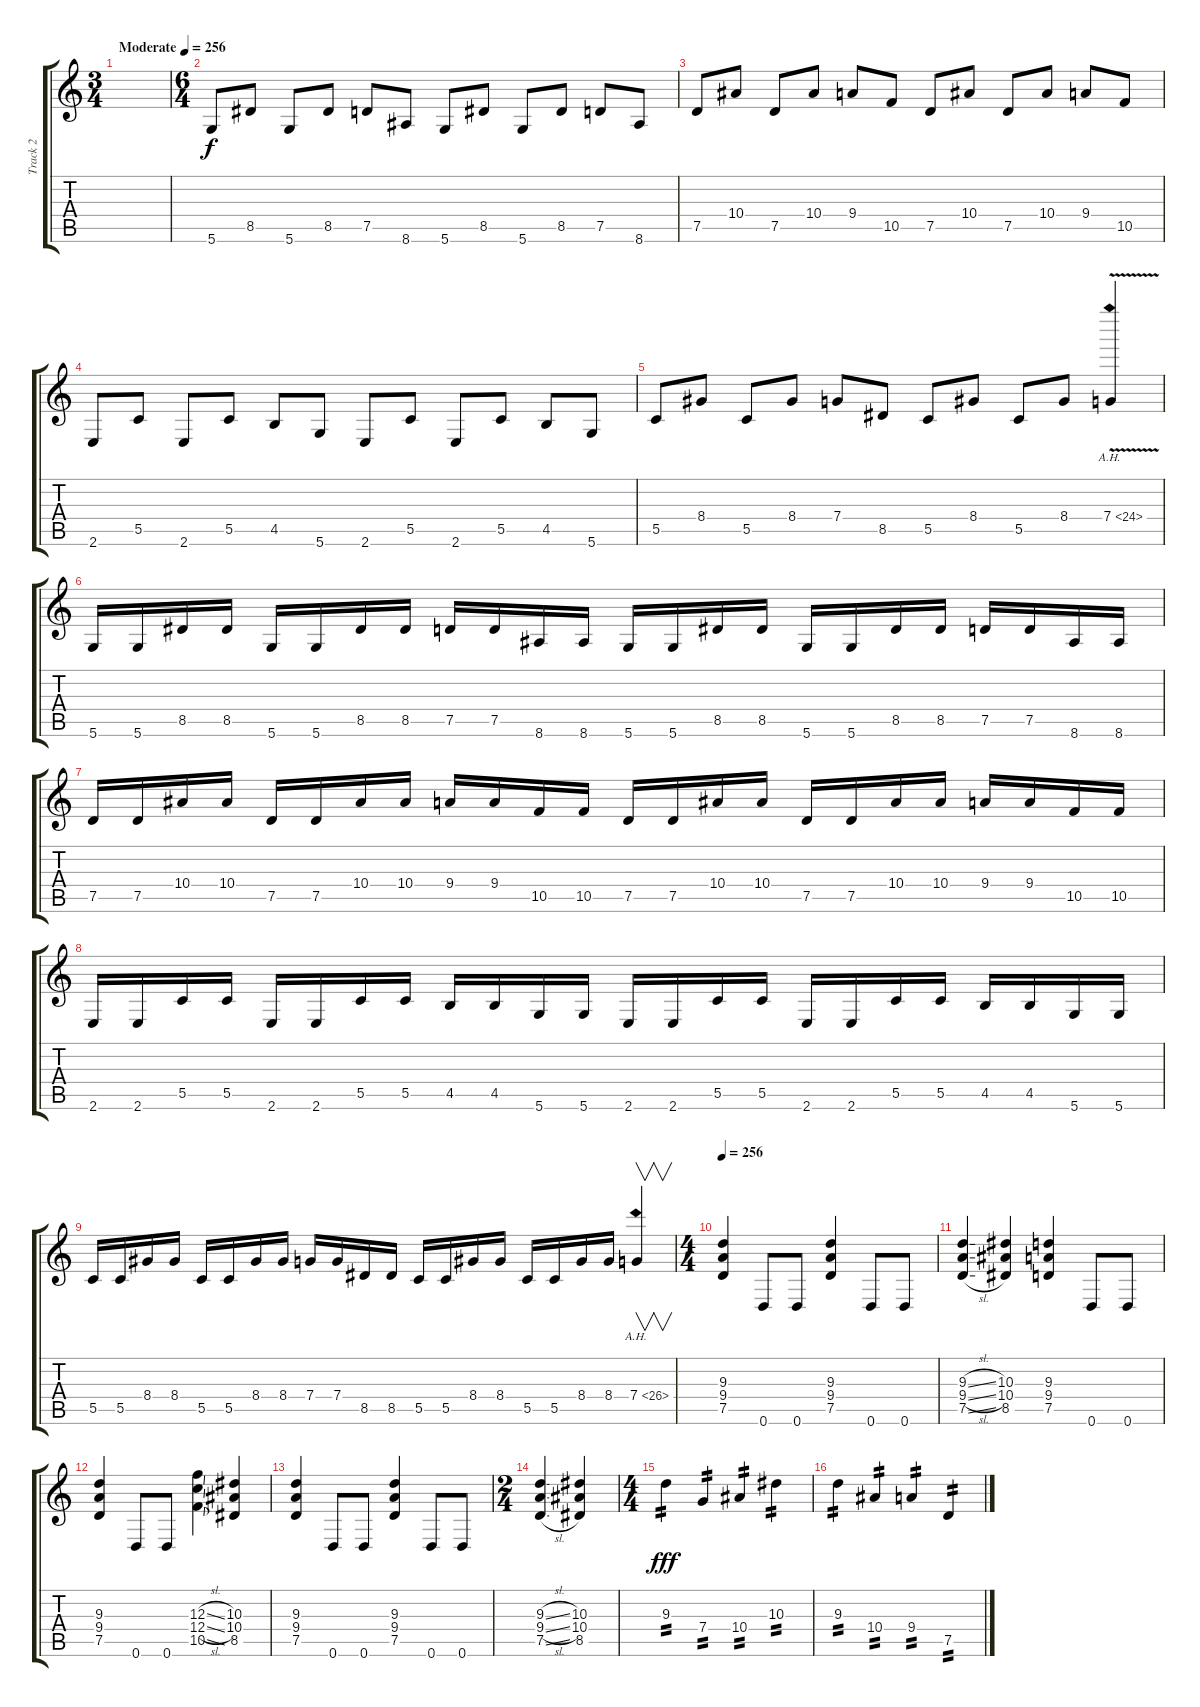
\track ("Track 2" "Track 2") {instrument distortionguitar}
\staff {score tabs}
\tuning (D4 A3 F3 C3 G2 D2) {hide}
\ts (3 4)
\tempo (256 "Moderate")
\tempo 128
\tempo (256 "Moderate")
\clef g2
\ks c
|
\ts (6 4)
5.6.8 8.5.8 5.6.8 8.5.8 7.5.8 8.6.8 5.6.8 8.5.8 5.6.8 8.5.8 7.5.8 8.6.8 |
7.5.8 10.4.8 7.5.8 10.4.8 9.4.8 10.5.8 7.5.8 10.4.8 7.5.8 10.4.8 9.4.8 10.5.8 |
2.6.8 5.5.8 2.6.8 5.5.8 4.5.8 5.6.8 2.6.8 5.5.8 2.6.8 5.5.8 4.5.8 5.6.8 |
5.5.8 8.4.8 5.5.8 8.4.8 7.4.8 8.5.8 5.5.8 8.4.8 5.5.8 8.4.8 7.4{ah 17 v}.4 |
5.6.16 5.6.16 8.5.16 8.5.16 5.6.16 5.6.16 8.5.16 8.5.16 7.5.16 7.5.16 8.6.16 8.6.16 5.6.16 5.6.16 8.5.16 8.5.16 5.6.16 5.6.16 8.5.16 8.5.16 7.5.16 7.5.16 8.6.16 8.6.16 |
7.5.16 7.5.16 10.4.16 10.4.16 7.5.16 7.5.16 10.4.16 10.4.16 9.4.16 9.4.16 10.5.16 10.5.16 7.5.16 7.5.16 10.4.16 10.4.16 7.5.16 7.5.16 10.4.16 10.4.16 9.4.16 9.4.16 10.5.16 10.5.16 |
2.6.16 2.6.16 5.5.16 5.5.16 2.6.16 2.6.16 5.5.16 5.5.16 4.5.16 4.5.16 5.6.16 5.6.16 2.6.16 2.6.16 5.5.16 5.5.16 2.6.16 2.6.16 5.5.16 5.5.16 4.5.16 4.5.16 5.6.16 5.6.16 |
5.5.16 5.5.16 8.4.16 8.4.16 5.5.16 5.5.16 8.4.16 8.4.16 7.4.16 7.4.16 8.5.16 8.5.16 5.5.16 5.5.16 8.4.16 8.4.16 5.5.16 5.5.16 8.4.16 8.4.16 7.4{ah 19}.4{v} |
\ts (4 4)
\tempo 256
(9.3 9.4 7.5).4 0.6.8 0.6.8 (9.3 9.4 7.5).4 0.6.8 0.6.8 |
(9.3{sl} 9.4{sl} 7.5{sl}).4 (10.3 10.4 8.5).4 (9.3 9.4 7.5).4 0.6.8 0.6.8 |
(9.3 9.4 7.5).4 0.6.8 0.6.8 (12.3{sl} 12.4{sl} 10.5{sl}).4 (10.3 10.4 8.5).4 |
(9.3 9.4 7.5).4 0.6.8 0.6.8 (9.3 9.4 7.5).4 0.6.8 0.6.8 |
\ts (2 4)
(9.3{sl} 9.4{sl} 7.5{sl}).4 (10.3 10.4 8.5).4 |
\ts (4 4)
9.3.4{tp 2 dy fff} 7.4.4{tp 2} 10.4.4{tp 2} 10.3.4{tp 2} |
9.3.4{tp 2} 10.4.4{tp 2} 9.4.4{tp 2} 7.5.4{tp 2}
